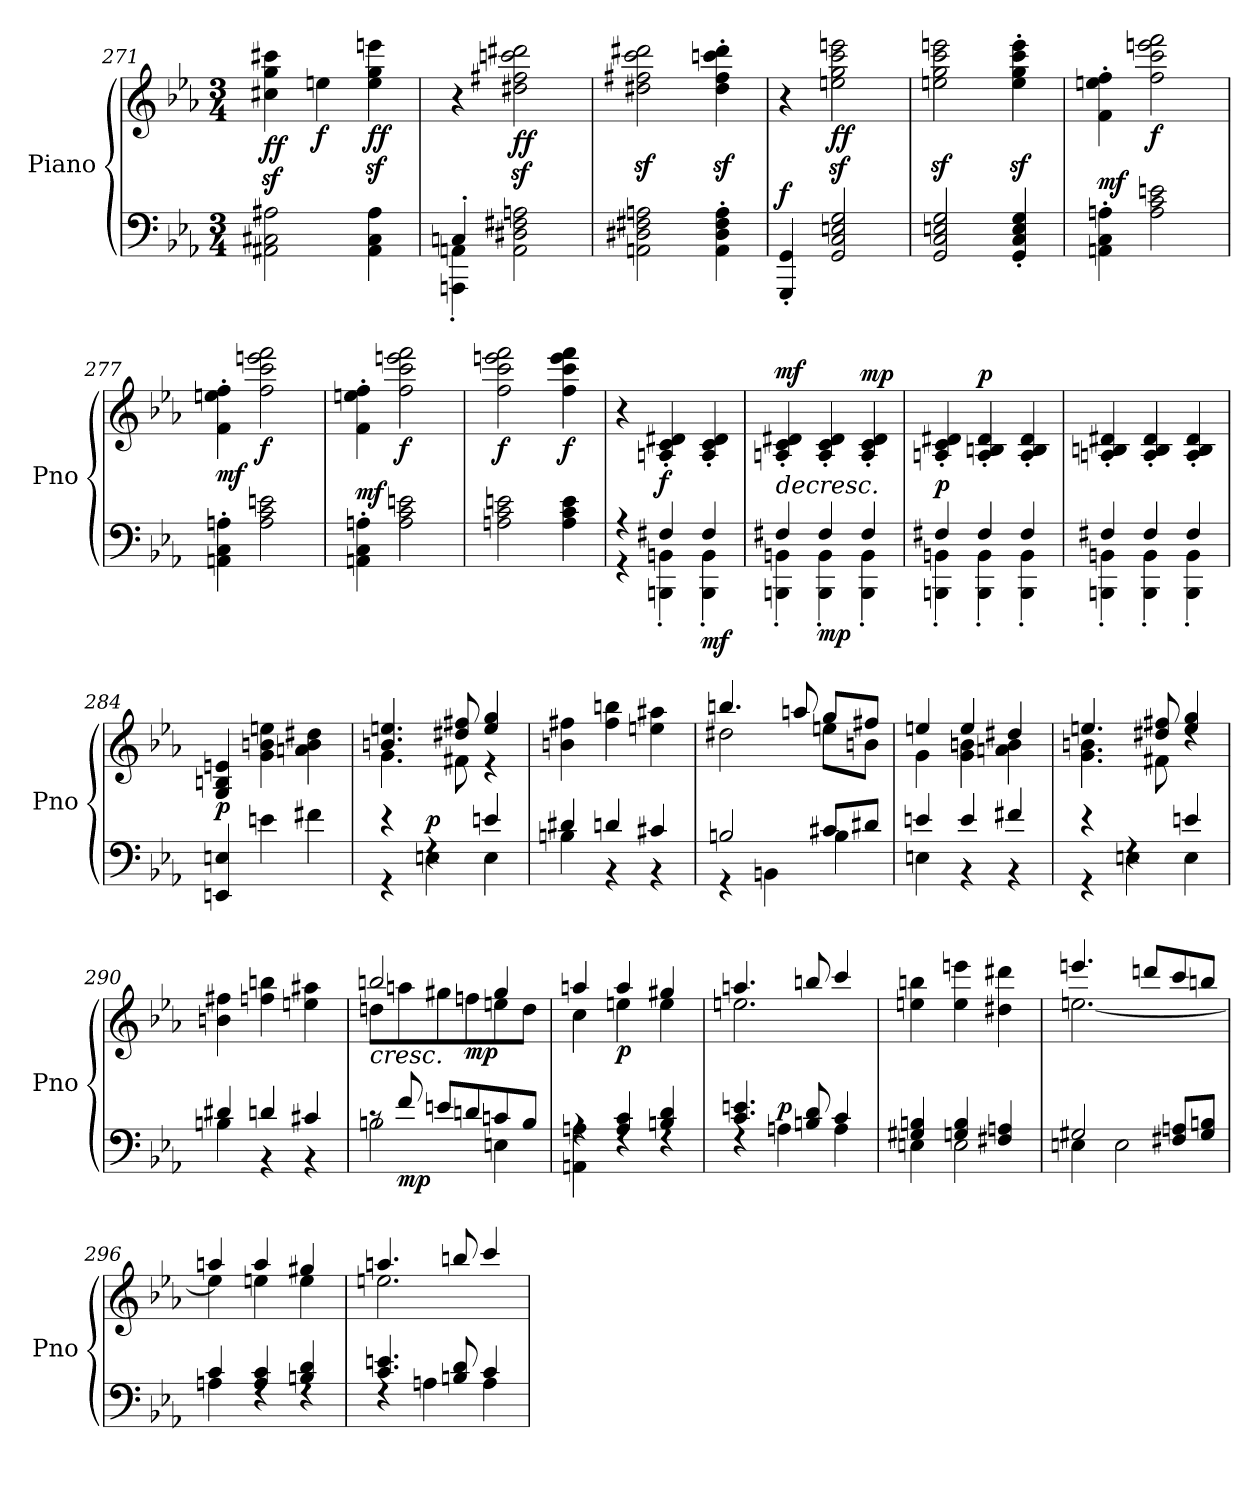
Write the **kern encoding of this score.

**kern	**kern	**dynam
*part1	*part1	*part1
*staff2	*staff1	*staff1/2
*I"Piano	*	*
*I'Pno	*	*
*clefF4	*clefG2	*
*k[b-e-a-]	*k[b-e-a-]	*
*M3/4	*M3/4	*
=271	=271	=271
!	!	!LO:DY:b
2AA#X\ 2C#X\ 2A#X\	4cc#X\z< 4gg\z< 4ccc#X\z<	ff
!	!	!LO:DY:b
.	4een\	f
!	!	!LO:DY:b
4AA#\ 4C#\ 4A#\	4ee\z< 4gg\z< 4eeen\z<	ff
=272	=272	=272
*^	*	*
4Cn'/	4AAAn\' 4AAn\'	4r	.
!	!	!	!LO:DY:b
2AA\ 2D#X\ 2F#X\ 2An\	2ryy	2dd#X\z< 2ff#X\z< 2cccn\z< 2ddd#X\z<	ff
*v	*v	*	*
=273	=273	=273
2AAn\ 2D#X\ 2F#X\ 2An\	2dd#X\z< 2ff#X\z< 2ccc\z< 2ddd#X\z<	.
4AA\' 4D#\' 4F#\' 4A\'	4dd#\z<' 4ff#\z<' 4cccn\z<' 4ddd#\z<'	.
=274	=274	=274
!	!	!LO:DY:a=2
4GGG/' 4GG/'	4r	f
!	!	!LO:DY:b
2GG/ 2C/ 2En/ 2G/	2een\z< 2gg\z< 2ccc\z< 2eeen\z<	ff
=275	=275	=275
2GG/ 2C/ 2En/ 2G/	2een\z< 2gg\z< 2ccc\z< 2eeen\z<	.
4GG/' 4C/' 4E/' 4G/'	4ee\z<' 4gg\z<' 4ccc\z<' 4eee\z<'	.
=276	=276	=276
!	!	!LO:DY:a=2
4AAn\' 4C\' 4An\'	4f\' 4een\' 4ff\'	mf
!	!	!LO:DY:b
2A\ 2c\ 2en\	2ff\ 2ccc\ 2eeen\ 2fff\	f
=277	=277	=277
!	!	!LO:DY:b
4AAn\' 4C\' 4An\'	4f\' 4een\' 4ff\'	mf
!	!	!LO:DY:b
2A\ 2c\ 2en\	2ff\ 2ccc\ 2eeen\ 2fff\	f
=278	=278	=278
!	!	!LO:DY:a=2
4AAn\' 4C\' 4An\'	4f\' 4een\' 4ff\'	mf
!	!	!LO:DY:b
2A\ 2c\ 2en\	2ff\ 2ccc\ 2eeen\ 2fff\	f
!!LO:LB:g=z
=279	=279	=279
!	!	!LO:DY:b
2An\ 2c\ 2en\	2ff\ 2ccc\ 2eeen\ 2fff\	f
!	!	!LO:DY:b
4A\ 4c\ 4e\	4ff\ 4ccc\ 4eee\ 4fff\	f
=280	=280	=280
*^	*	*
4r	4r	4r	.
!	!	!	!LO:DY:a=2
4F#X/	4BBBn\' 4BBn\'	4An/' 4c/' 4d#X/'	f
!	!	!	!LO:DY:b=2
4F#/	4BBB\' 4BB\'	4A/' 4c/' 4d#/'	mf
=281	=281	=281	=281
!LO:TX:a:i:t=decresc.	!	!	!
!	!	!	!LO:DY:a
4F#X/	4BBBn\' 4BBn\'	4An/' 4c/' 4d#X/'	mf
!	!	!	!LO:DY:b=2
4F#/	4BBB\' 4BB\'	4A/' 4c/' 4d#/'	mp
!	!	!	!LO:DY:a
4F#/	4BBB\' 4BB\'	4A/' 4c/' 4d#/'	mp
=282	=282	=282	=282
!	!	!	!LO:DY:a=2
4F#X/	4BBBn\' 4BBn\'	4An/' 4c/' 4d#X/'	p
!	!	!	!LO:DY:a
4F#/	4BBB\' 4BB\'	4A/' 4Bn/' 4d#/'	p
4F#/	4BBB\' 4BB\'	4A/' 4B/' 4d#/'	.
=283	=283	=283	=283
4F#X/	4BBBn\' 4BBn\'	4An/' 4Bn/' 4d#X/'	.
4F#/	4BBB\' 4BB\'	4A/' 4B/' 4d#/'	.
4F#/	4BBB\' 4BB\'	4A/' 4B/' 4d#/'	.
=284	=284	=284	=284
!	!	!	!LO:DY:a=2
*v	*v	*	*
4EEn/ 4En/	4G/ 4Bn/ 4en/	p
4en\	4g\ 4bn\ 4een\	.
4f#X\	4an\ 4b\ 4dd#X\	.
!!LO:LB:g=z
=285	=285	=285
*^	*^	*
!	!	!	!	!LO:DY:a=2
!	!	!	!	!LO:DY:n=1:b
4r	4r	4.bn/ 4.een/	4.g\	sf mf
!	!	!	!	!LO:DY:n=2:a=2
4rF	4En\	.	.	p
.	.	8dd#X/ 8ff#X/	8f#X\	.
4en/	4E\	4ee/ 4gg/	4r	.
*	*	*v	*v	*
=286	=286	=286	=286
4d#X/	4Bn\	4bn\ 4ff#X\	.
4dn/	4r	4ff#\ 4bbn\	.
4c#X/	4r	4een\ 4aa#X\	.
=287	=287	=287	=287
*	*	*^	*
!	!	!	!	!LO:DY:b
!	!	!	!	!LO:DY:n=1:b
2Bn/	4r	4.bbn/	2dd#X\	mf sf
.	4BBn\	.	.	.
.	.	8aan/	.	.
8c#X/L	4B\	8gg/L	8een\L	.
8d#X/J	.	8ff#X/J	8bn\J	.
=288	=288	=288	=288	=288
4en/	4En\	4een/	4g\	.
4e/	4r	4ee/	4g\ 4bn\	.
4f#X/	4r	4dd#X/	4an\ 4b\	.
=289	=289	=289	=289	=289
!	!	!	!	!LO:DY:b
!	!	!	!	!LO:DY:n=1:b
4r	4r	4.een/	4.g\ 4.bn\	mf sf
4rF	4En\	.	.	.
.	.	8dd#X/ 8ff#X/	8f#X\	.
4en/	4E\	4ee/ 4gg/	4rdd	.
*	*	*v	*v	*
=290	=290	=290	=290
4d#X/	4Bn\	4bn\ 4ff#X\	.
4dn/	4r	4ffn\ 4bbn\	.
4c#X/	4r	4een\ 4aa#X\	.
!!LO:PB:g=z
=291	=291	=291	=291
*	*	*^	*
!LO:TX:a:i:t=cresc.	!	!	!	!
8rc	2Bn\	2bbn/	8ddn\L	.
!	!	!	!	!LO:DY:b=2
8f/	.	.	8aan\	mp
8en/L	.	.	8gg#X\	.
!	!	!	!	!LO:DY:b
8dn/	.	.	8ffn\	mp
8cn/	4En\	4gg#/	8een\	.
8B/J	.	.	8dd\J	.
=292	=292	=292	=292	=292
4rA	4AAn\ 4An\	4aan/	4cc\	.
!	!	!	!	!LO:DY:b
4A/ 4c/	4rF	4aa/	4een\	p
4Bn/ 4d/	4rF	4gg#X/	4ee\	.
=293	=293	=293	=293	=293
!	!	!	!	!LO:DY:a=2
!	!	!	!	!LO:DY:n=1:b
4.c/ 4.en/	4rF	4.aan/	2.een\	sf mf
!	!	!	!	!LO:DY:n=2:a=2
.	4An\	.	.	p
8Bn/ 8d/	.	8bbn/	.	.
4c/	4A\	4ccc/	.	.
*	*	*v	*v	*
=294	=294	=294	=294
4G#X/ 4Bn/	4En\	4een\ 4bbn\	.
4Gn/ 4B/	2E\	4ee\ 4eeen\	.
4F#X/ 4An/	.	4dd#X\ 4ddd#X\	.
=295	=295	=295	=295
*	*	*^	*
2G#X/	4En\	4.eeen/	[2.een\	.
.	2E\	.	.	.
.	.	8dddn/L	.	.
8F#X/ 8An/L	.	8ccc/	.	.
8G#/ 8Bn/J	.	8bbn/J	.	.
=296	=296	=296	=296	=296
4c/	4An\	4aan/	4ee\]	.
4A/ 4c/	4rF	4aa/	4een\	.
4Bn/ 4d/	4rF	4gg#X/	4ee\	.
=297	=297	=297	=297	=297
4.c/ 4.en/	4rF	4.aan/	2.een\	.
.	4An\	.	.	.
8Bn/ 8d/	.	8bbn/	.	.
4c/	4A\	4ccc/	.	.
*v	*v	*	*	*
*	*v	*v	*
=	=	=
*-	*-	*-
